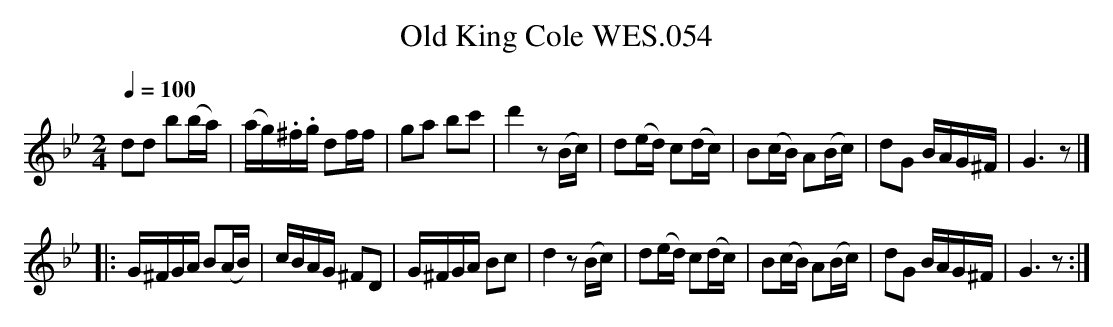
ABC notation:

X:1
T:Old King Cole WES.054
M:2/4
L:1/8
Q:1/4=100
K:Bb
dd b(b/a/)|(a/g/).^f/.g/ df/f/|ga bc'|d'2z(B/c/)|d(e/d/) c(d/c/)|B(c/B/) A(B/c/)|dG B/A/G/^F/|G3z|]
|:G/^F/G/A/ B(A/B/)|c/B/A/G/ ^FD|G/^F/G/A/ Bc|d2z(B/c/)|d(e/d/) c(d/c/)| B(c/B/) A(B/c/)|dG B/A/G/^F/|G3z :|
